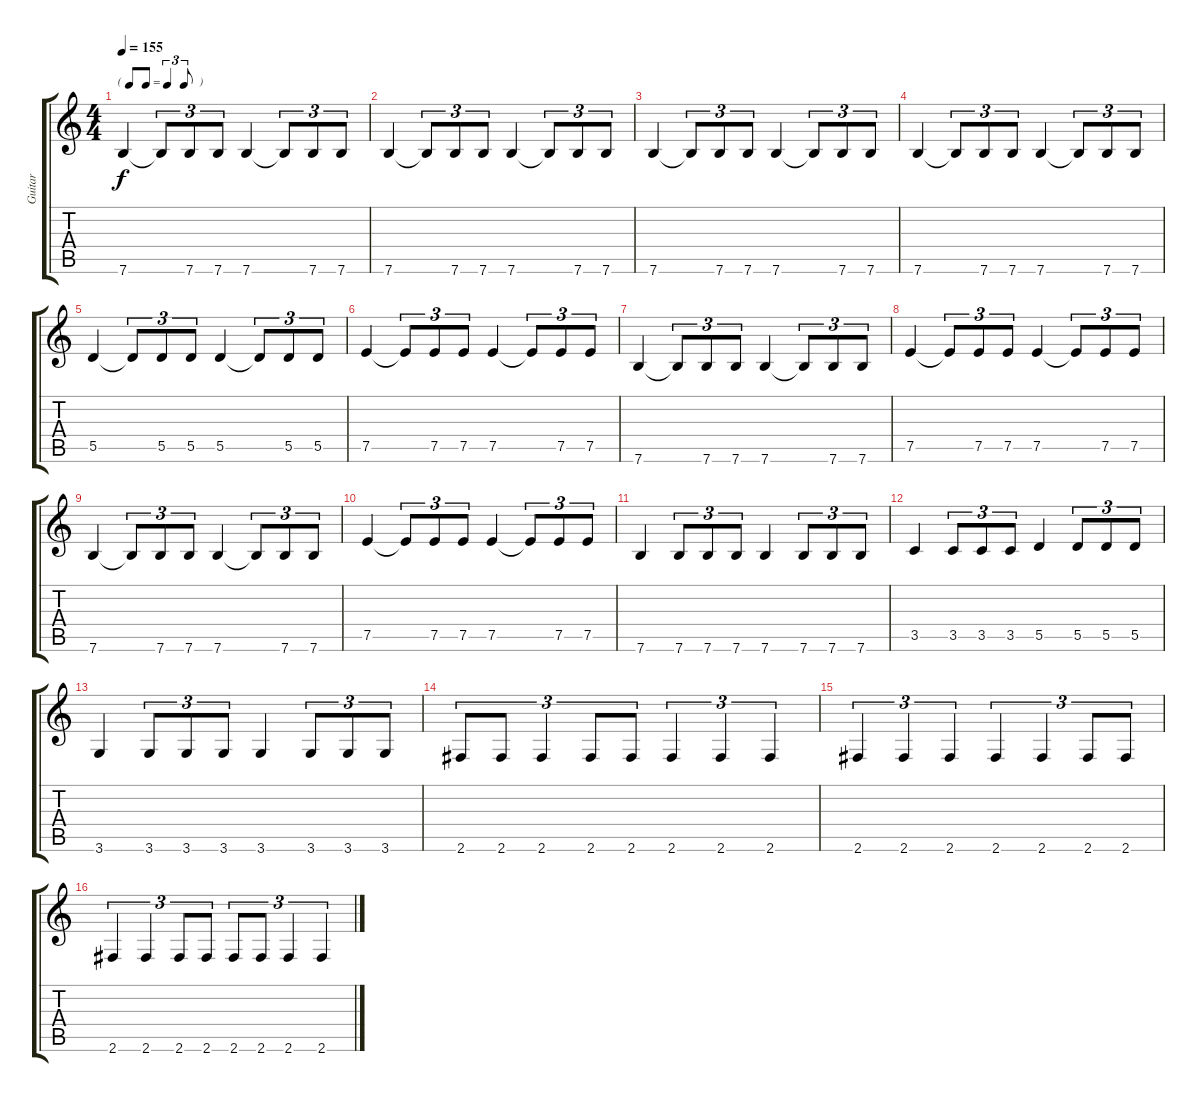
\track ("Guitar" "Guitar") {instrument overdrivenguitar}
\staff {score tabs}
\tuning (E4 B3 G3 D3 A2 E2) {hide}
\ts (4 4)
\tf triplet8th
\tempo 155
\clef g2
\ks c
7.6.4{dy f} 7.6{t}.8{tu (3 2)} 7.6.8{tu (3 2)} 7.6.8{tu (3 2)} 7.6.4 7.6{t}.8{tu (3 2)} 7.6.8{tu (3 2)} 7.6.8{tu (3 2)} |
7.6.4 7.6{t}.8{tu (3 2)} 7.6.8{tu (3 2)} 7.6.8{tu (3 2)} 7.6.4 7.6{t}.8{tu (3 2)} 7.6.8{tu (3 2)} 7.6.8{tu (3 2)} |
7.6.4 7.6{t}.8{tu (3 2)} 7.6.8{tu (3 2)} 7.6.8{tu (3 2)} 7.6.4 7.6{t}.8{tu (3 2)} 7.6.8{tu (3 2)} 7.6.8{tu (3 2)} |
7.6.4 7.6{t}.8{tu (3 2)} 7.6.8{tu (3 2)} 7.6.8{tu (3 2)} 7.6.4 7.6{t}.8{tu (3 2)} 7.6.8{tu (3 2)} 7.6.8{tu (3 2)} |
5.5.4 5.5{t}.8{tu (3 2)} 5.5.8{tu (3 2)} 5.5.8{tu (3 2)} 5.5.4 5.5{t}.8{tu (3 2)} 5.5.8{tu (3 2)} 5.5.8{tu (3 2)} |
7.5.4 7.5{t}.8{tu (3 2)} 7.5.8{tu (3 2)} 7.5.8{tu (3 2)} 7.5.4 7.5{t}.8{tu (3 2)} 7.5.8{tu (3 2)} 7.5.8{tu (3 2)} |
7.6.4 7.6{t}.8{tu (3 2)} 7.6.8{tu (3 2)} 7.6.8{tu (3 2)} 7.6.4 7.6{t}.8{tu (3 2)} 7.6.8{tu (3 2)} 7.6.8{tu (3 2)} |
7.5.4 7.5{t}.8{tu (3 2)} 7.5.8{tu (3 2)} 7.5.8{tu (3 2)} 7.5.4 7.5{t}.8{tu (3 2)} 7.5.8{tu (3 2)} 7.5.8{tu (3 2)} |
7.6.4 7.6{t}.8{tu (3 2)} 7.6.8{tu (3 2)} 7.6.8{tu (3 2)} 7.6.4 7.6{t}.8{tu (3 2)} 7.6.8{tu (3 2)} 7.6.8{tu (3 2)} |
7.5.4 7.5{t}.8{tu (3 2)} 7.5.8{tu (3 2)} 7.5.8{tu (3 2)} 7.5.4 7.5{t}.8{tu (3 2)} 7.5.8{tu (3 2)} 7.5.8{tu (3 2)} |
7.6.4 7.6.8{tu (3 2)} 7.6.8{tu (3 2)} 7.6.8{tu (3 2)} 7.6.4 7.6.8{tu (3 2)} 7.6.8{tu (3 2)} 7.6.8{tu (3 2)} |
3.5.4 3.5.8{tu (3 2)} 3.5.8{tu (3 2)} 3.5.8{tu (3 2)} 5.5.4 5.5.8{tu (3 2)} 5.5.8{tu (3 2)} 5.5.8{tu (3 2)} |
3.6.4 3.6.8{tu (3 2)} 3.6.8{tu (3 2)} 3.6.8{tu (3 2)} 3.6.4 3.6.8{tu (3 2)} 3.6.8{tu (3 2)} 3.6.8{tu (3 2)} |
2.6.8{tu (3 2)} 2.6.8{tu (3 2)} 2.6.4{tu (3 2)} 2.6.8{tu (3 2)} 2.6.8{tu (3 2)} 2.6.4{tu (3 2)} 2.6.4{tu (3 2)} 2.6.4{tu (3 2)} |
2.6.4{tu (3 2)} 2.6.4{tu (3 2)} 2.6.4{tu (3 2)} 2.6.4{tu (3 2)} 2.6.4{tu (3 2)} 2.6.8{tu (3 2)} 2.6.8{tu (3 2)} |
2.6.4{tu (3 2)} 2.6.4{tu (3 2)} 2.6.8{tu (3 2)} 2.6.8{tu (3 2)} 2.6.8{tu (3 2)} 2.6.8{tu (3 2)} 2.6.4{tu (3 2)} 2.6.4{tu (3 2)}
